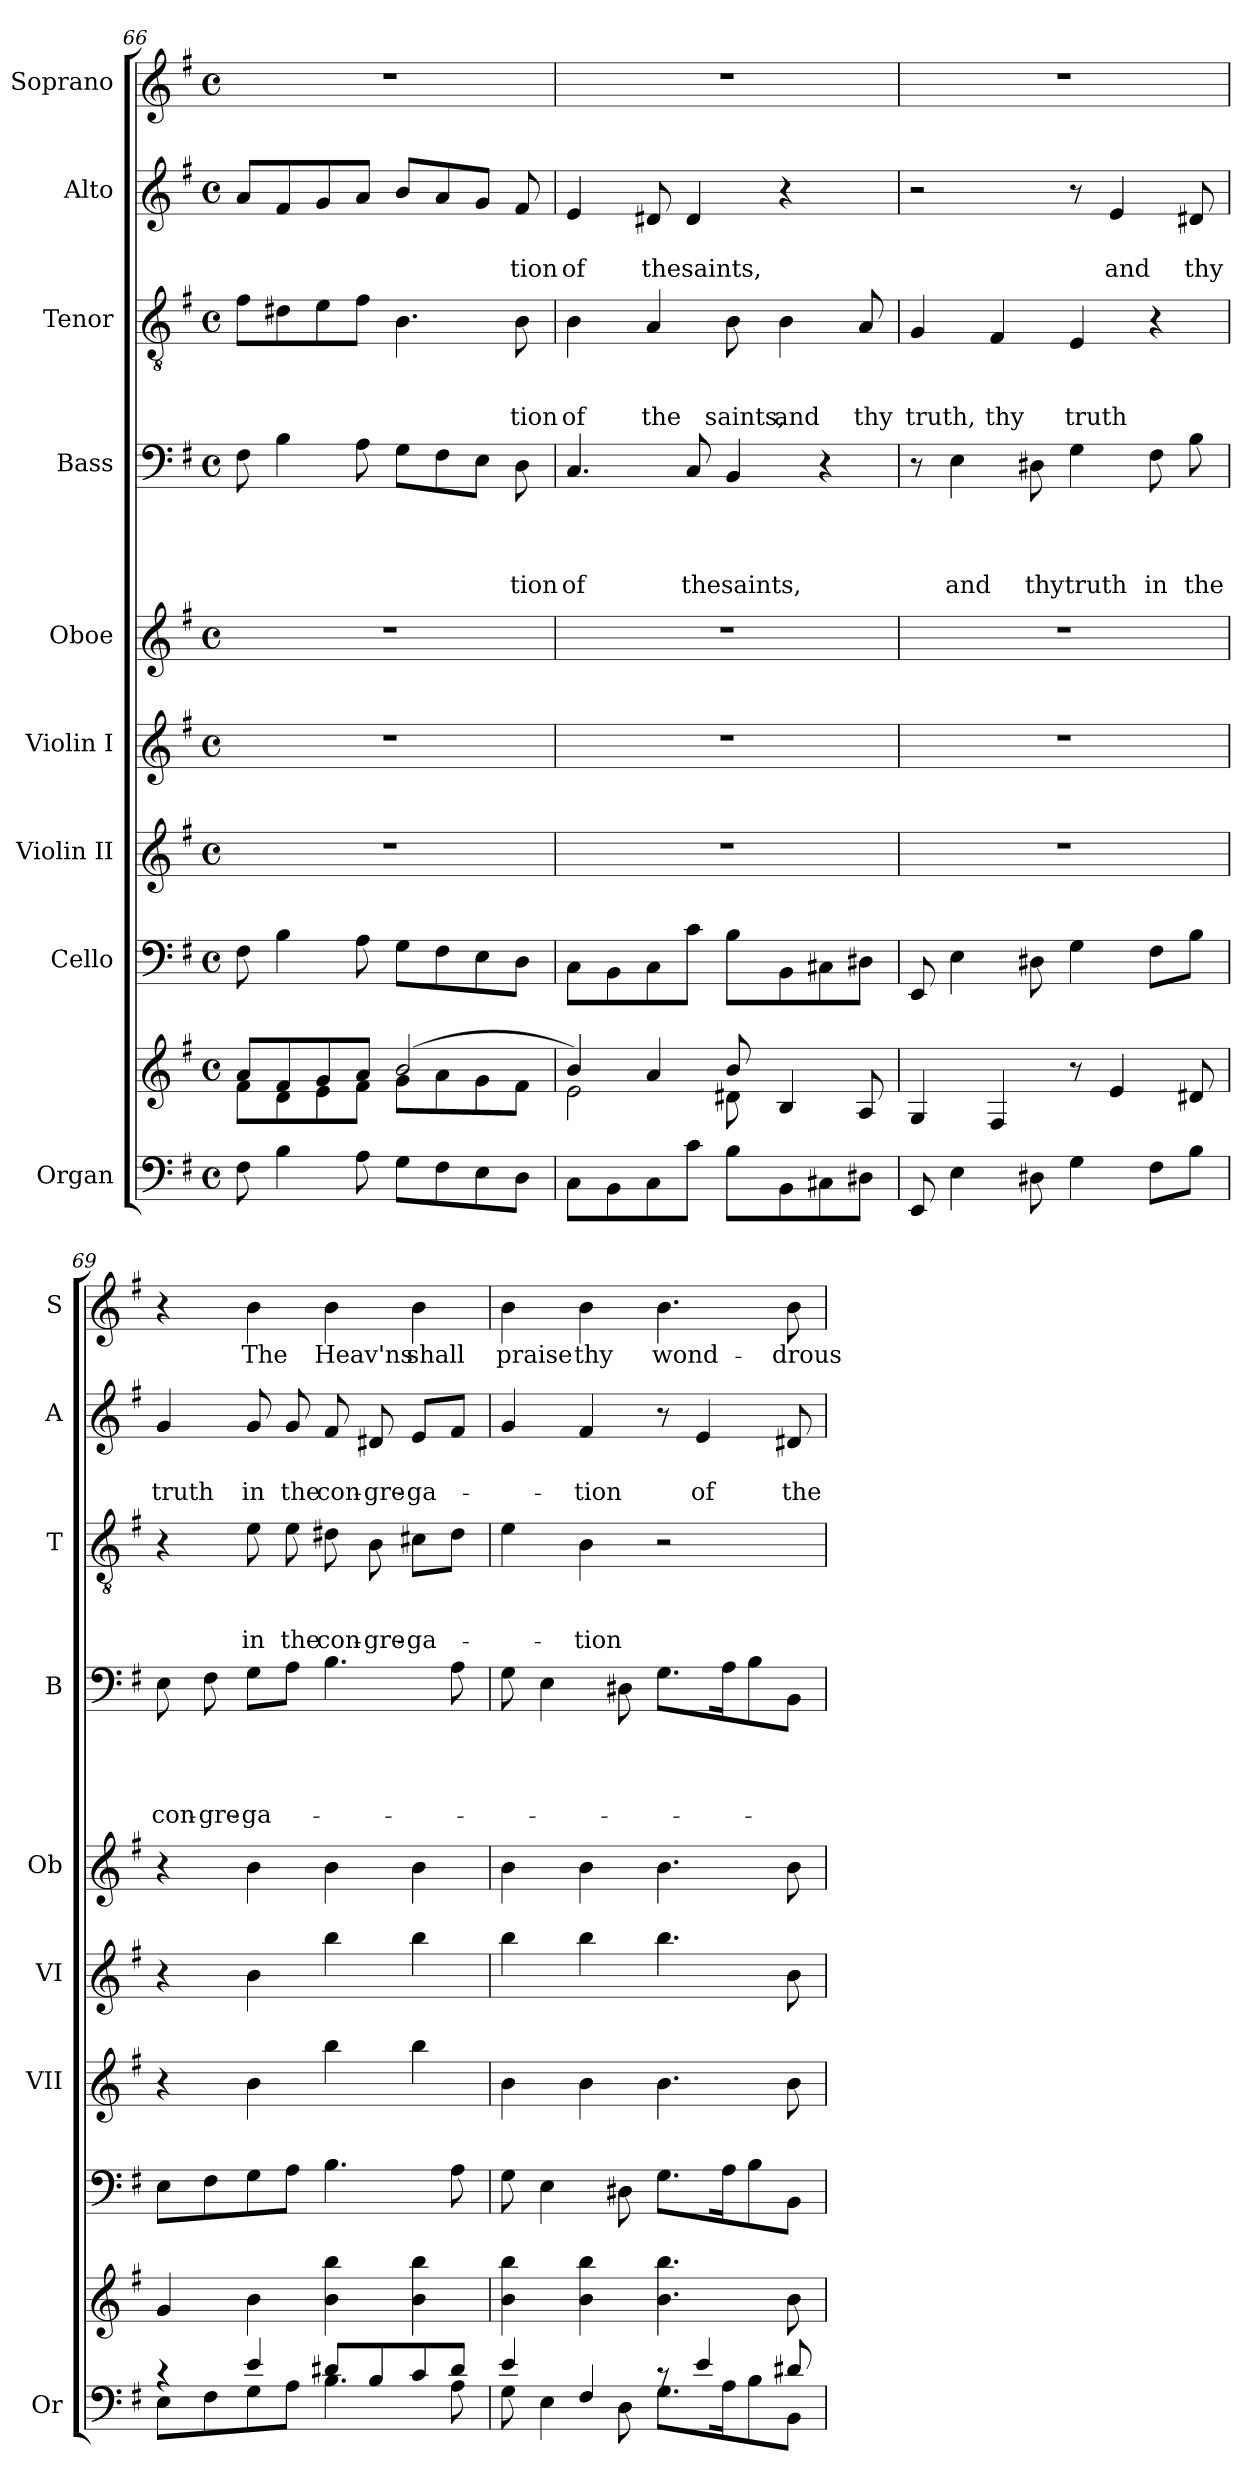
**kern	**kern	**kern	**kern	**kern	**kern	**kern	**text	**text	**text	**text	**kern	**text	**text	**text	**kern	**text	**text	**kern	**text
*part9	*part9	*part8	*part7	*part6	*part5	*part4	*part4	*part4	*part4	*part4	*part3	*part3	*part3	*part3	*part2	*part2	*part2	*part1	*part1
*staff10	*staff9	*staff8	*staff7	*staff6	*staff5	*staff4	*staff4	*staff4	*staff4	*staff4	*staff3	*staff3	*staff3	*staff3	*staff2	*staff2	*staff2	*staff1	*staff1
*I"Organ	*	*I"Cello	*I"Violin II	*I"Violin I	*I"Oboe	*I"Bass	*	*	*	*	*I"Tenor	*	*	*	*I"Alto	*	*	*I"Soprano	*
*I'Or	*	*	*I'VII	*I'VI	*I'Ob	*I'B	*	*	*	*	*I'T	*	*	*	*I'A	*	*	*I'S	*
*clefF4	*clefG2	*clefF4	*clefG2	*clefG2	*clefG2	*clefF4	*	*	*	*	*clefGv2	*	*	*	*clefG2	*	*	*clefG2	*
*k[f#]	*k[f#]	*k[f#]	*k[f#]	*k[f#]	*k[f#]	*k[f#]	*	*	*	*	*k[f#]	*	*	*	*k[f#]	*	*	*k[f#]	*
*G:	*G:	*G:	*G:	*G:	*G:	*G:	*	*	*	*	*G:	*	*	*	*G:	*	*	*G:	*
*M4/4	*M4/4	*M4/4	*M4/4	*M4/4	*M4/4	*M4/4	*	*	*	*	*M4/4	*	*	*	*M4/4	*	*	*M4/4	*
*met(c)	*met(c)	*met(c)	*met(c)	*met(c)	*met(c)	*met(c)	*	*	*	*	*met(c)	*	*	*	*met(c)	*	*	*met(c)	*
=66	=66	=66	=66	=66	=66	=66	=66	=66	=66	=66	=66	=66	=66	=66	=66	=66	=66	=66	=66
*	*^	*	*	*	*	*	*	*	*	*	*	*	*	*	*	*	*	*	*
8F#\	8a/L	8f#\L	8F#\	1r	1r	1r	8F#\	.	.	.	.	8f#\L	.	.	.	8a/L	.	.	1r	.
4B\	8f#/	8d\	4B\	.	.	.	4B\	.	.	.	.	8d#X\	.	.	.	8f#/	.	.	.	.
.	8g/	8e\	.	.	.	.	.	.	.	.	.	8e\	.	.	.	8g/	.	.	.	.
8A\	8a/J	8f#\J	8A\	.	.	.	8A\	.	.	.	.	8f#\J	.	.	.	8a/J	.	.	.	.
8G\L	(2b/	8g\L	8G\L	.	.	.	8G\L	.	.	.	.	4.B\	.	.	.	8b/L	.	.	.	.
8F#\	.	8a\	8F#\	.	.	.	8F#\	.	.	.	.	.	.	.	.	8a/	.	.	.	.
8E\	.	8g\	8E\	.	.	.	8E\J	.	.	.	.	.	.	.	.	8g/J	.	.	.	.
8D\J	.	8f#\J	8D\J	.	.	.	8D\	.	.	.	-tion	8B\	.	.	-tion	8f#/	.	-tion	.	.
=67	=67	=67	=67	=67	=67	=67	=67	=67	=67	=67	=67	=67	=67	=67	=67	=67	=67	=67	=67	=67
8C\L	4b/)	2e\	8C\L	1r	1r	1r	4.C/	.	.	.	of	4B\	.	.	of	4e/	.	of	1r	.
8BB\	.	.	8BB\	.	.	.	.	.	.	.	.	.	.	.	.	.	.	.	.	.
8C\	4a/	.	8C\	.	.	.	.	.	.	.	.	4A/	.	.	the	8d#X/	.	the	.	.
8c\J	.	.	8c\J	.	.	.	8C/	.	.	.	the	.	.	.	.	4d#/	.	saints,	.	.
8B\L	8b/	8d#X\	8B\L	.	.	.	4BB/	.	.	.	saints,	8B\	.	.	saints,	.	.	.	.	.
8BB\	4B/	4.ryy	8BB\	.	.	.	.	.	.	.	.	4B\	.	.	and	4r	.	.	.	.
8C#X\	.	.	8C#X\	.	.	.	4r	.	.	.	.	.	.	.	.	.	.	.	.	.
8D#X\J	8A/	.	8D#X\J	.	.	.	.	.	.	.	.	8A/	.	.	thy	8ryy	.	.	.	.
*	*v	*v	*	*	*	*	*	*	*	*	*	*	*	*	*	*	*	*	*	*
=68	=68	=68	=68	=68	=68	=68	=68	=68	=68	=68	=68	=68	=68	=68	=68	=68	=68	=68	=68
8EE/	4G/	8EE/	1r	1r	1r	8r	.	.	.	.	4G/	.	.	truth,	2r	.	.	1r	.
4E\	.	4E\	.	.	.	4E\	.	.	.	and	.	.	.	.	.	.	.	.	.
.	4F#/	.	.	.	.	.	.	.	.	.	4F#/	.	.	thy	.	.	.	.	.
8D#X\	.	8D#X\	.	.	.	8D#X\	.	.	.	thy	.	.	.	.	.	.	.	.	.
4G\	8r	4G\	.	.	.	4G\	.	.	.	truth	4E/	.	.	truth	8r	.	.	.	.
.	4e/	.	.	.	.	.	.	.	.	.	.	.	.	.	4e/	.	and	.	.
8F#\L	.	8F#\L	.	.	.	8F#\	.	.	.	in	4r	.	.	.	.	.	.	.	.
8B\J	8d#X/	8B\J	.	.	.	8B\	.	.	.	the	.	.	.	.	8d#X/	.	thy	.	.
!!LO:PB:g=z
=69	=69	=69	=69	=69	=69	=69	=69	=69	=69	=69	=69	=69	=69	=69	=69	=69	=69	=69	=69
*^	*	*	*	*	*	*	*	*	*	*	*	*	*	*	*	*	*	*	*
4rc	8E\L	4g/	8E\L	4r	4r	4r	8E\	.	.	.	con-	4r	.	.	.	4g/	.	truth	4r	.
.	8F#\	.	8F#\	.	.	.	8F#\	.	.	.	-gre-	.	.	.	.	.	.	.	.	.
4e/	8G\	4b\	8G\	4b\	4b\	4b\	8G\L	.	.	.	-ga-	8e\	.	.	in	8g/	.	in	4b\	The
.	8A\J	.	8A\J	.	.	.	8A\J	.	.	.	.	8e\	.	.	the	8g/	.	the	.	.
8d#X/L	4.B\	4b\ 4bb\	4.B\	4bb\	4bb\	4b\	4.B\	.	.	.	.	8d#X\	.	.	con-	8f#/	.	con-	4b\	Heav'ns
8B/	.	.	.	.	.	.	.	.	.	.	.	8B\	.	.	-gre-	8d#X/	.	-gre-	.	.
8c/	.	4b\ 4bb\	.	4bb\	4bb\	4b\	.	.	.	.	.	8c#X\L	.	.	-ga-	8e/L	.	-ga-	4b\	shall
8d#/J	8A\	.	8A\	.	.	.	8A\	.	.	.	.	8d#\J	.	.	.	8f#/J	.	.	.	.
=70	=70	=70	=70	=70	=70	=70	=70	=70	=70	=70	=70	=70	=70	=70	=70	=70	=70	=70	=70	=70
4e/	8G\	4b\ 4bb\	8G\	4b\	4bb\	4b\	8G\	.	.	.	.	4e\	.	.	.	4g/	.	.	4b\	praise
.	4E\	.	4E\	.	.	.	4E\	.	.	.	.	.	.	.	.	.	.	.	.	.
4F#/	.	4b\ 4bb\	.	4b\	4bb\	4b\	.	.	.	.	.	4B\	.	.	-tion	4f#/	.	-tion	4b\	thy
.	8D\	.	8D#X\	.	.	.	8D#X\	.	.	.	.	.	.	.	.	.	.	.	.	.
8rc	8.G\L	4.b\ 4.bb\	8.G\L	4.b\	4.bb\	4.b\	8.G\L	.	.	.	.	2r	.	.	.	8r	.	.	4.b\	wond-
4e/	.	.	.	.	.	.	.	.	.	.	.	.	.	.	.	4e/	.	of	.	.
.	16A\k	.	16A\k	.	.	.	16A\k	.	.	.	.	.	.	.	.	.	.	.	.	.
.	8B\	.	8B\	.	.	.	8B\	.	.	.	.	.	.	.	.	.	.	.	.	.
8d#X/	8BB\J	8b\	8BB\J	8b\	8b\	8b\	8BB\J	.	.	.	.	.	.	.	.	8d#X/	.	the	8b\	-drous
*v	*v	*	*	*	*	*	*	*	*	*	*	*	*	*	*	*	*	*	*	*
=	=	=	=	=	=	=	=	=	=	=	=	=	=	=	=	=	=	=	=
*-	*-	*-	*-	*-	*-	*-	*-	*-	*-	*-	*-	*-	*-	*-	*-	*-	*-	*-	*-
